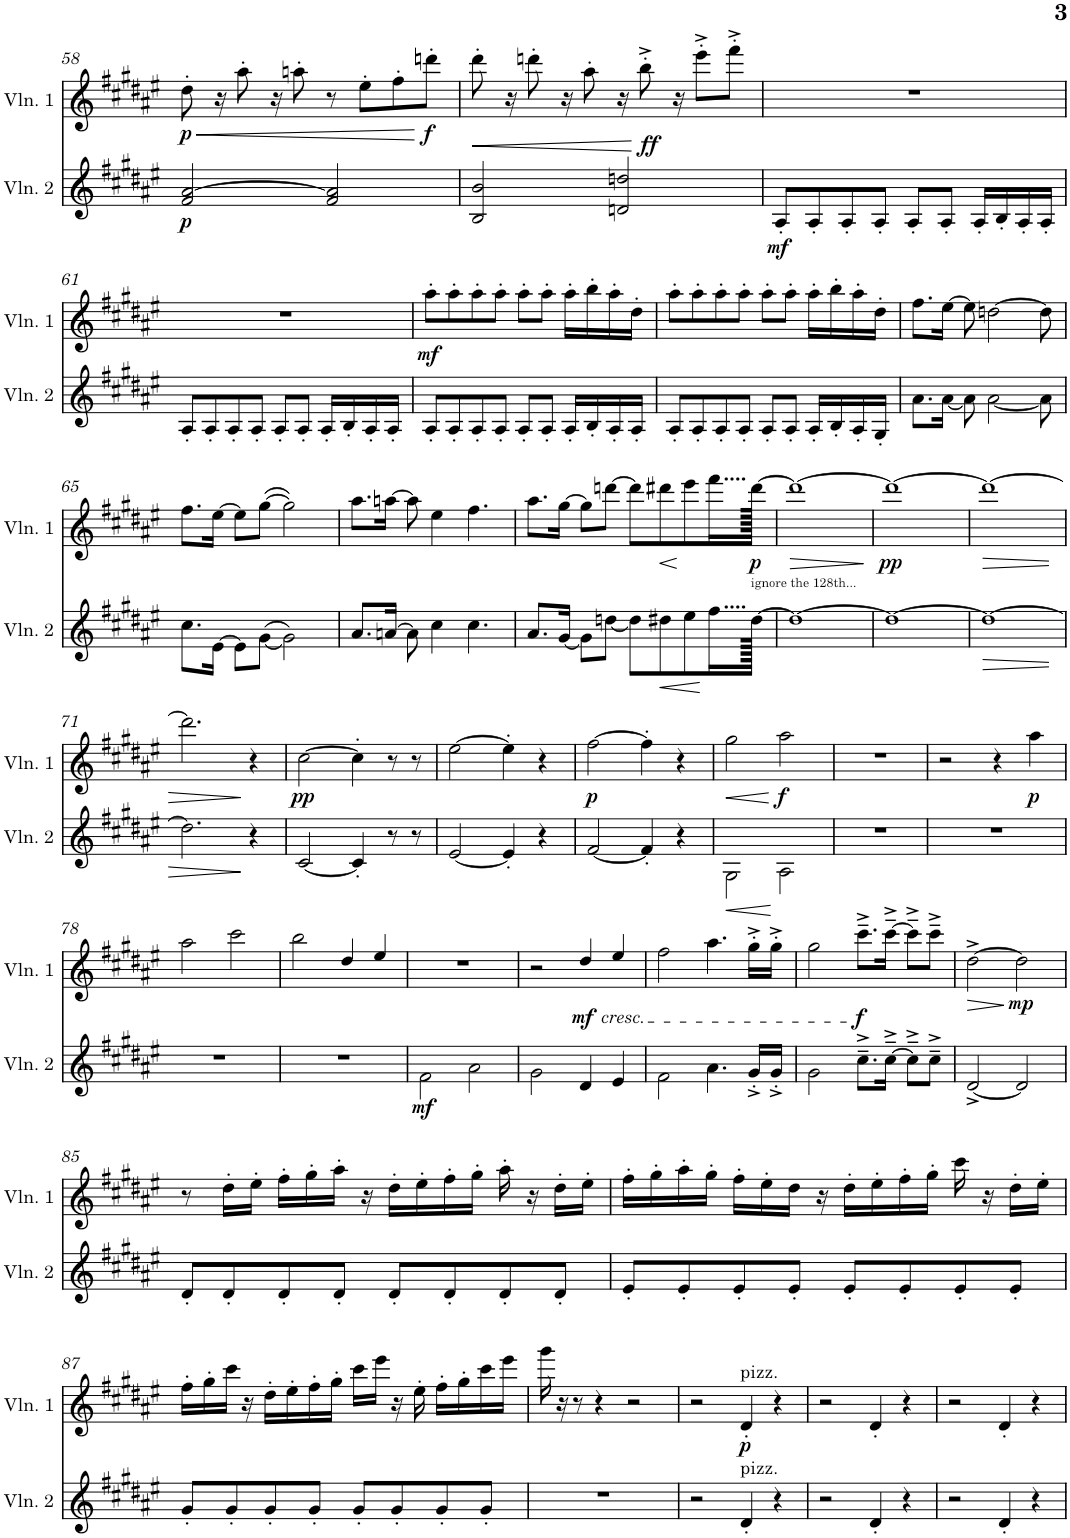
**kern	**dynam	**kern	**dynam
*part2	*part2	*part1	*part1
*staff2	*staff2	*staff1	*staff1
*I"Violin 2	*	*I"Violin 1	*
*I'Vln. 2	*	*I'Vln. 1	*
!!LO:PB:g=z
*clefG2	*	*clefG2	*
*k[f#c#g#d#a#e#]	*	*k[f#c#g#d#a#e#]	*
*M4/4	*	*M4/4	*
=58	=58	=58	=58
!	!LO:DY:b	!	!LO:HP:b
!	!	!	!LO:DY:n=1:b
2f#/ [2a#/	p	8dd#'\	< p
.	.	16r	.
.	.	8aa#'\	.
.	.	16r	.
.	.	8aan'\	.
2f#/ 2a#/]	.	8r	.
.	.	8ee#'\L	.
.	.	8ff#'\	.
!	!	!	!LO:DY:n=2:b
.	.	8dddn'\J	[ f
=59	=59	=59	=59
!	!	!	!LO:HP:b
2B/ 2b/	.	8ddd#'\	<
.	.	16r	.
.	.	8dddn'\	.
.	.	16r	.
.	.	8aa#'\	.
2dn/ 2ddn/	.	16r	.
!	!	!	!LO:DY:n=1:b
.	.	8bb'^\	[ ff
.	.	16r	.
.	.	8eee#'^\L	.
.	.	8fff#'^\J	.
=60	=60	=60	=60
!	!LO:DY:b	!	!
8A#'/L	mf	1r	.
8A#'/	.	.	.
8A#'/	.	.	.
8A#'/J	.	.	.
8A#'/L	.	.	.
8A#'/J	.	.	.
16A#'/LL	.	.	.
16B'/	.	.	.
16A#'/	.	.	.
16A#'/JJ	.	.	.
!!LO:LB:g=z
=61	=61	=61	=61
8A#'/L	.	1r	.
8A#'/	.	.	.
8A#'/	.	.	.
8A#'/J	.	.	.
8A#'/L	.	.	.
8A#'/J	.	.	.
16A#'/LL	.	.	.
16B'/	.	.	.
16A#'/	.	.	.
16A#'/JJ	.	.	.
=62	=62	=62	=62
!	!	!	!LO:DY:b
8A#'/L	.	8aa#'>\L	mf
8A#'/	.	8aa#'>\	.
8A#'/	.	8aa#'>\	.
8A#'/J	.	8aa#'>\J	.
8A#'/L	.	8aa#'>\L	.
8A#'/J	.	8aa#'>\J	.
16A#'/LL	.	16aa#'>\LL	.
16B'/	.	16bb'>\	.
16A#'/	.	16aa#'>\	.
16A#'/JJ	.	16dd#'>\JJ	.
=63	=63	=63	=63
8A#'/L	.	8aa#'>\L	.
8A#'/	.	8aa#'>\	.
8A#'/	.	8aa#'>\	.
8A#'/J	.	8aa#'>\J	.
8A#'/L	.	8aa#'>\L	.
8A#'/J	.	8aa#'>\J	.
16A#'/LL	.	16aa#'>\LL	.
16B'/	.	16bb'>\	.
16A#'/	.	16aa#'>\	.
16G#'/JJ	.	16dd#'>\JJ	.
=64	=64	=64	=64
8.a#\L	.	8.ff#\L	.
[<16a#\Jk	.	[>16ee#\Jk	.
8a#\]	.	8ee#\]	.
[<2a#\	.	[>2ddn\	.
8a#\]	.	8dd\]	.
!!LO:LB:g=z
=65	=65	=65	=65
8.cc#\L	.	8.ff#\L	.
[>16e#\Jk	.	[>16ee#\Jk	.
8e#\L]	.	8ee#\L]	.
(>[<8g#\J	.	(>[>8gg#\J	.
2g#\])	.	2gg#\])	.
=66	=66	=66	=66
8.a#/L	.	8.aa#\L	.
[>16an/Jk	.	[>16aan\Jk	.
8a\]	.	8aa\]	.
4cc#\	.	4ee#\	.
4.cc#\	.	4.ff#\	.
=67	=67	=67	=67
8.a#/L	.	8.aa#\L	.
[<16g#/Jk	.	[>16gg#\Jk	.
8g#\L]	.	8gg#\L]	.
[<8ddn\J	.	[>8dddn\J	.
8dd\L]	.	8ddd\L]	.
!	!LO:HP:b	!	!LO:HP:b
8dd#X\	<	8ddd#X\	<
8ee#\	.	8eee#\	.
256%31ff#\L	[	256%31fff#\L	[
!LO:TX:a:t=ignore the 128th...	!	!	!
!	!	!	!LO:DY:b
[256dd#\JJkkkk	.	[256ddd#\JJkkkk	p
=68	=68	=68	=68
!	!	!	!LO:HP:b
1dd#_	.	1ddd#_	>
.	.	.	]
=69	=69	=69	=69
!	!	!	!LO:DY:b
1dd#_	.	1ddd#_	pp
=70	=70	=70	=70
!	!LO:HP:b	!	!LO:HP:b
1dd#_	>	1ddd#_	>
!!LO:LB:g=z
=71	=71	=71	=71
2.dd#\]	.	2.ddd#\]	.
4r	]	4r	]
=72	=72	=72	=72
!	!	!	!LO:DY:b
[2c#/	.	[2cc#\	pp
4c#'/]	.	4cc#'\]	.
8r	.	8r	.
8r	.	8r	.
=73	=73	=73	=73
[2e#/	.	[2ee#\	.
4e#'/]	.	4ee#'\]	.
4r	.	4r	.
=74	=74	=74	=74
!	!	!	!LO:DY:b
[2f#/	.	[2ff#\	p
4f#'/]	.	4ff#'\]	.
4r	.	4r	.
=75	=75	=75	=75
!	!LO:HP:b	!	!LO:HP:b
2G#\	<	2gg#\	<
!	!	!	!LO:DY:n=1:b
2A#\	[	2aa#\	[ f
=76	=76	=76	=76
1r	.	1r	.
=77	=77	=77	=77
1r	.	2r	.
.	.	4r	.
!	!	!	!LO:DY:b
.	.	4aa#\	p
!!LO:LB:g=z
=78	=78	=78	=78
1r	.	2aa#\	.
.	.	2ccc#\	.
=79	=79	=79	=79
1r	.	2bb\	.
.	.	4dd#/	.
.	.	4ee#/	.
=80	=80	=80	=80
!	!LO:DY:b	!	!
2f#\	mf	1r	.
2a#\	.	.	.
=81	=81	=81	=81
2g#\	.	2r	.
!	!	!LO:TX:b:i:t=cresc.	!
!	!	!	!LO:DY:b
4d#/	.	4dd#/	mf
4e#/	.	4ee#/	.
=82	=82	=82	=82
2f#\	.	2ff#\	.
4.a#\	.	4.aa#\	.
16g#'^/LL	.	16gg#'^\LL	.
16g#'^/JJ	.	16gg#'^\JJ	.
=83	=83	=83	=83
2g#\	.	2gg#\	.
!	!	!	!LO:DY:b
8.cc#~^\L	.	8.ccc#~^\L	f
[>16cc#~^\Jk	.	[>16ccc#~^\Jk	.
8cc#~^\L]	.	8ccc#~^\L]	.
8cc#~^\J	.	8ccc#~^\J	.
=84	=84	=84	=84
!	!	!	!LO:HP:b
[2d#^/	.	[2dd#^\	>
!	!	!	!LO:DY:n=1:b
2d#/]	.	2dd#\]	] mp
!!LO:LB:g=z
=85	=85	=85	=85
8d#'/L	.	8r	.
8d#'/	.	16dd#'\LL	.
.	.	16ee#'\JJ	.
8d#'/	.	16ff#'\LL	.
.	.	16gg#'\	.
8d#'/J	.	16aa#'\JJ	.
.	.	16r	.
8d#'/L	.	16dd#'\LL	.
.	.	16ee#'\	.
8d#'/	.	16ff#'\	.
.	.	16gg#'\JJ	.
8d#'/	.	16aa#'\	.
.	.	16r	.
8d#'/J	.	16dd#'\LL	.
.	.	16ee#'\JJ	.
=86	=86	=86	=86
8e#'/L	.	16ff#'\LL	.
.	.	16gg#'\	.
8e#'/	.	16aa#'\	.
.	.	16gg#'\JJ	.
8e#'/	.	16ff#'\LL	.
.	.	16ee#'\	.
8e#'/J	.	16dd#\JJ	.
.	.	16r	.
8e#'/L	.	16dd#'\LL	.
.	.	16ee#'\	.
8e#'/	.	16ff#'\	.
.	.	16gg#'\JJ	.
8e#'/	.	16ccc#\	.
.	.	16r	.
8e#'/J	.	16dd#'\LL	.
.	.	16ee#'\JJ	.
!!LO:LB:g=z
=87	=87	=87	=87
8g#'/L	.	16ff#'\LL	.
.	.	16gg#'\	.
8g#'/	.	16ccc#\JJ	.
.	.	16r	.
8g#'/	.	16dd#'\LL	.
.	.	16ee#'\	.
8g#'/J	.	16ff#'\	.
.	.	16gg#'\JJ	.
8g#'/L	.	16ccc#\LL	.
.	.	16eee#\JJ	.
8g#'/	.	16r	.
.	.	16ee#'\	.
8g#'/	.	16ff#'\LL	.
.	.	16gg#'\	.
8g#'/J	.	16ccc#\	.
.	.	16eee#\JJ	.
=88	=88	=88	=88
1r	.	16ggg#\	.
.	.	16r	.
.	.	8r	.
.	.	4r	.
.	.	2r	.
=89	=89	=89	=89
2r	.	2r	.
!	!	!LO:TX:a:t=pizz.	!
!LO:TX:a:t=pizz.	!	!	!
!	!	!	!LO:DY:b
4d#'/	.	4d#'/	p
4r	.	4r	.
=90	=90	=90	=90
2r	.	2r	.
4d#'/	.	4d#'/	.
4r	.	4r	.
=91	=91	=91	=91
2r	.	2r	.
4d#'/	.	4d#'/	.
4r	.	4r	.
=	=	=	=
*-	*-	*-	*-
